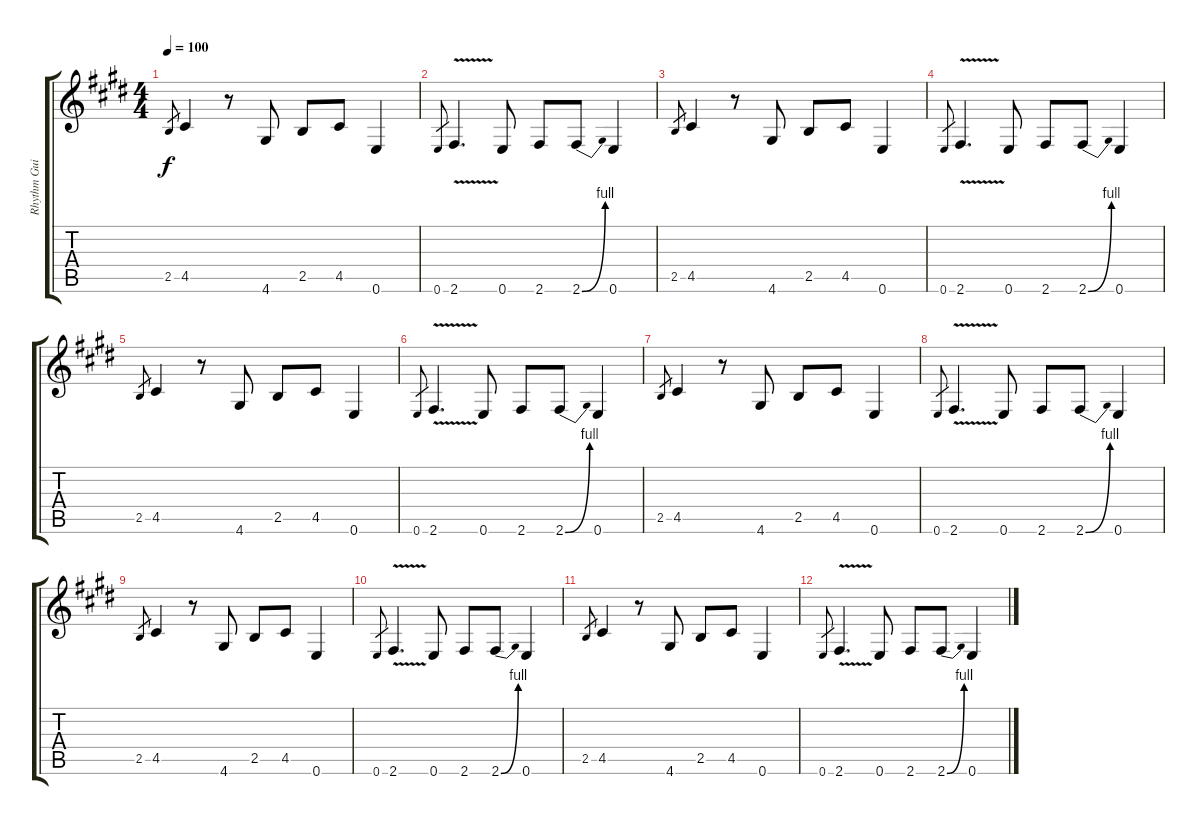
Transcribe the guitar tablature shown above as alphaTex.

\track ("Rhythm Guitar" "Rhythm Gui") {instrument overdrivenguitar}
\staff {score tabs}
\tuning (E4 B3 G3 D3 A2 E2) {hide}
\ts (4 4)
\tempo 100
\clef g2
\ks c#minor
2.5.8{gr dy f} 4.5.4 r.8 4.6.8 2.5.8 4.5.8 0.6.4 |
0.6.8{gr} 2.6{v}.4{d} 0.6.8 2.6.8 2.6{be (bend 0 0 60 4)}.8 0.6.4 |
2.5.8{gr} 4.5.4 r.8 4.6.8 2.5.8 4.5.8 0.6.4 |
0.6.8{gr} 2.6{v}.4{d} 0.6.8 2.6.8 2.6{be (bend 0 0 60 4)}.8 0.6.4 |
2.5.8{gr} 4.5.4 r.8 4.6.8 2.5.8 4.5.8 0.6.4 |
0.6.8{gr} 2.6{v}.4{d} 0.6.8 2.6.8 2.6{be (bend 0 0 60 4)}.8 0.6.4 |
2.5.8{gr} 4.5.4 r.8 4.6.8 2.5.8 4.5.8 0.6.4 |
0.6.8{gr} 2.6{v}.4{d} 0.6.8 2.6.8 2.6{be (bend 0 0 60 4)}.8 0.6.4 |
2.5.8{gr} 4.5.4 r.8 4.6.8 2.5.8 4.5.8 0.6.4 |
0.6.8{gr} 2.6{v}.4{d} 0.6.8 2.6.8 2.6{be (bend 0 0 60 4)}.8 0.6.4 |
2.5.8{gr} 4.5.4 r.8 4.6.8 2.5.8 4.5.8 0.6.4 |
0.6.8{gr} 2.6{v}.4{d} 0.6.8 2.6.8 2.6{be (bend 0 0 60 4)}.8 0.6.4
